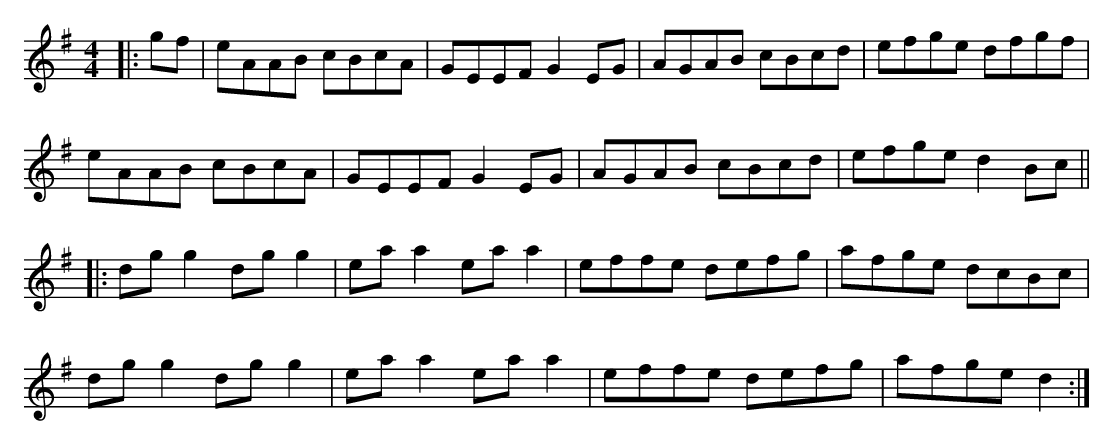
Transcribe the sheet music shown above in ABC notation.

X:1
M:4/4
K:Dmix
|:gf|eAAB cBcA|GEEF G2 EG|AGAB cBcd|efge dfgf|
eAAB cBcA|GEEF G2 EG|AGAB cBcd|efge d2 Bc||
|:dg g2 dg g2|ea a2 ea a2|effe defg|afge dcBc|
dg g2 dg g2|ea a2 ea a2|effe defg|afge d2:|
